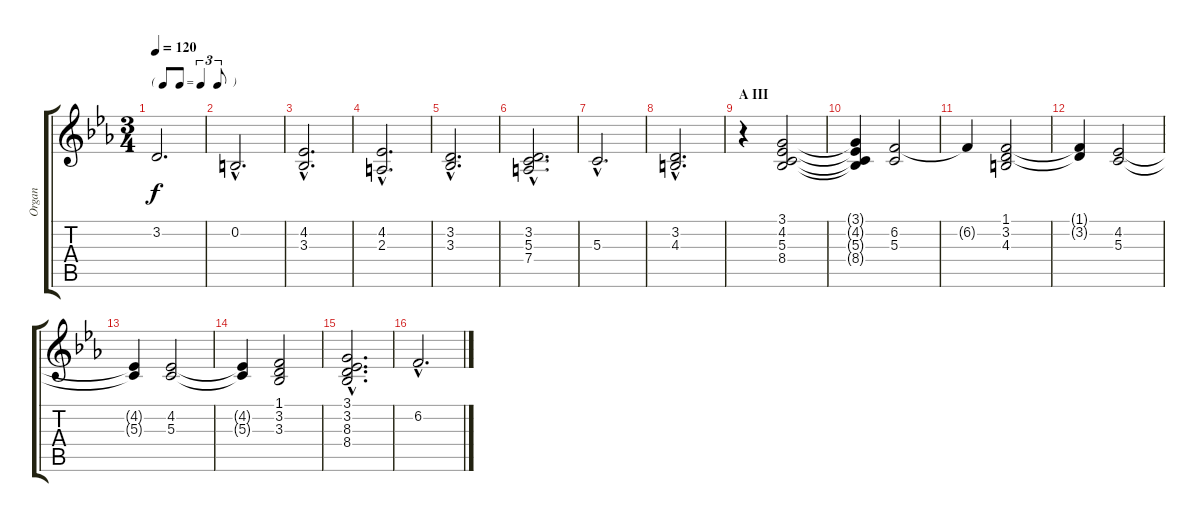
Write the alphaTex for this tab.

\track ("Organ" "Organ") {instrument drawbarorgan}
\staff {score tabs}
\tuning (E4 B3 G3 D3 A2 E2) {hide}
\ts (3 4)
\tf triplet8th
\tempo 120
\clef g2
\ks cminor
3.2{t}.2{d dy f} |
0.2{hac}.2{d} |
(4.2{hac} 3.3{hac}).2{d} |
(4.2{hac} 2.3{hac}).2{d} |
(3.2{hac} 3.3{hac}).2{d} |
(3.2{hac} 5.3{hac} 7.4{hac}).2{d} |
5.3{hac}.2{d} |
(3.2{hac} 4.3{hac}).2{d} |
\section ("" "A III")
r.4 (3.1 4.2 5.3 8.4).2 |
(3.1{t} 4.2{t} 5.3{t} 8.4{t}).4 (6.2 5.3).2 |
6.2{t}.4 (1.1 3.2 4.3).2 |
(1.1{t} 3.2{t}).4 (4.2 5.3).2 |
(4.2{t} 5.3{t}).4 (4.2 5.3).2 |
(4.2{t} 5.3{t}).4 (1.1 3.2 3.3).2 |
(3.1{hac} 3.2{hac} 8.3 8.4).2{d} |
6.2{hac}.2{d}
